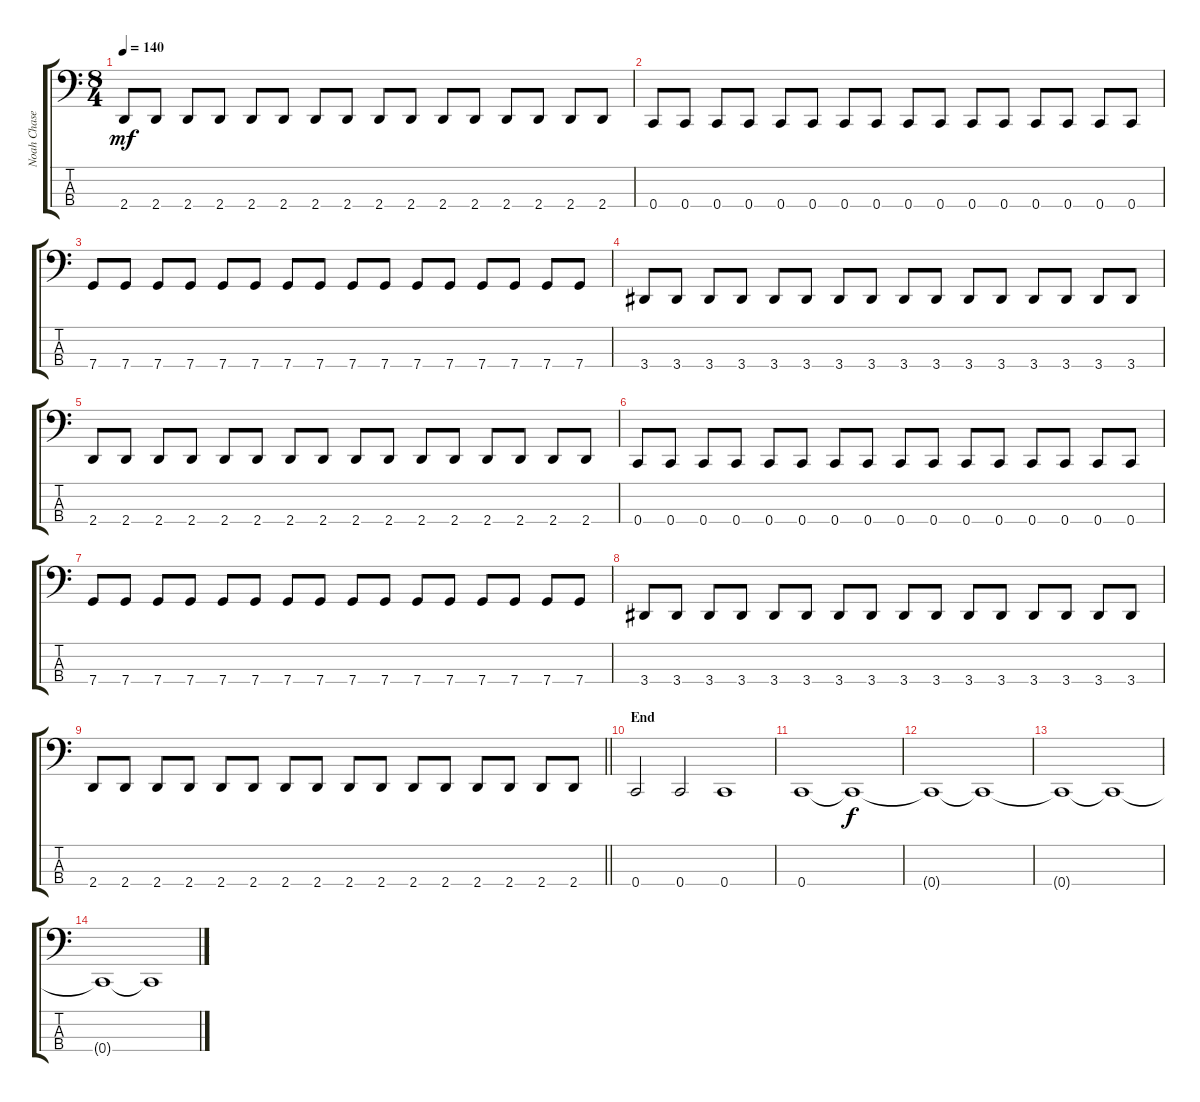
\track ("Noah Chase" "Noah Chase") {instrument electricbasspick}
\staff {score tabs}
\tuning (F2 C2 G1 C1) {hide}
\ts (8 4)
\tempo 140
\clef f4
\ks c
2.4.8{dy mf} 2.4.8 2.4.8 2.4.8 2.4.8 2.4.8 2.4.8 2.4.8 2.4.8 2.4.8 2.4.8 2.4.8 2.4.8 2.4.8 2.4.8 2.4.8 |
0.4.8 0.4.8 0.4.8 0.4.8 0.4.8 0.4.8 0.4.8 0.4.8 0.4.8 0.4.8 0.4.8 0.4.8 0.4.8 0.4.8 0.4.8 0.4.8 |
7.4.8 7.4.8 7.4.8 7.4.8 7.4.8 7.4.8 7.4.8 7.4.8 7.4.8 7.4.8 7.4.8 7.4.8 7.4.8 7.4.8 7.4.8 7.4.8 |
3.4.8 3.4.8 3.4.8 3.4.8 3.4.8 3.4.8 3.4.8 3.4.8 3.4.8 3.4.8 3.4.8 3.4.8 3.4.8 3.4.8 3.4.8 3.4.8 |
2.4.8 2.4.8 2.4.8 2.4.8 2.4.8 2.4.8 2.4.8 2.4.8 2.4.8 2.4.8 2.4.8 2.4.8 2.4.8 2.4.8 2.4.8 2.4.8 |
0.4.8 0.4.8 0.4.8 0.4.8 0.4.8 0.4.8 0.4.8 0.4.8 0.4.8 0.4.8 0.4.8 0.4.8 0.4.8 0.4.8 0.4.8 0.4.8 |
7.4.8 7.4.8 7.4.8 7.4.8 7.4.8 7.4.8 7.4.8 7.4.8 7.4.8 7.4.8 7.4.8 7.4.8 7.4.8 7.4.8 7.4.8 7.4.8 |
3.4.8 3.4.8 3.4.8 3.4.8 3.4.8 3.4.8 3.4.8 3.4.8 3.4.8 3.4.8 3.4.8 3.4.8 3.4.8 3.4.8 3.4.8 3.4.8 |
\barLineRight lightlight
2.4.8 2.4.8 2.4.8 2.4.8 2.4.8 2.4.8 2.4.8 2.4.8 2.4.8 2.4.8 2.4.8 2.4.8 2.4.8 2.4.8 2.4.8 2.4.8 |
\section ("" "End")
0.4.2 0.4.2 0.4.1 |
0.4.1 0.4{t}.1{dy f} |
0.4{t}.1 0.4{t}.1 |
0.4{t}.1 0.4{t}.1 |
0.4{t}.1 0.4{t}.1
